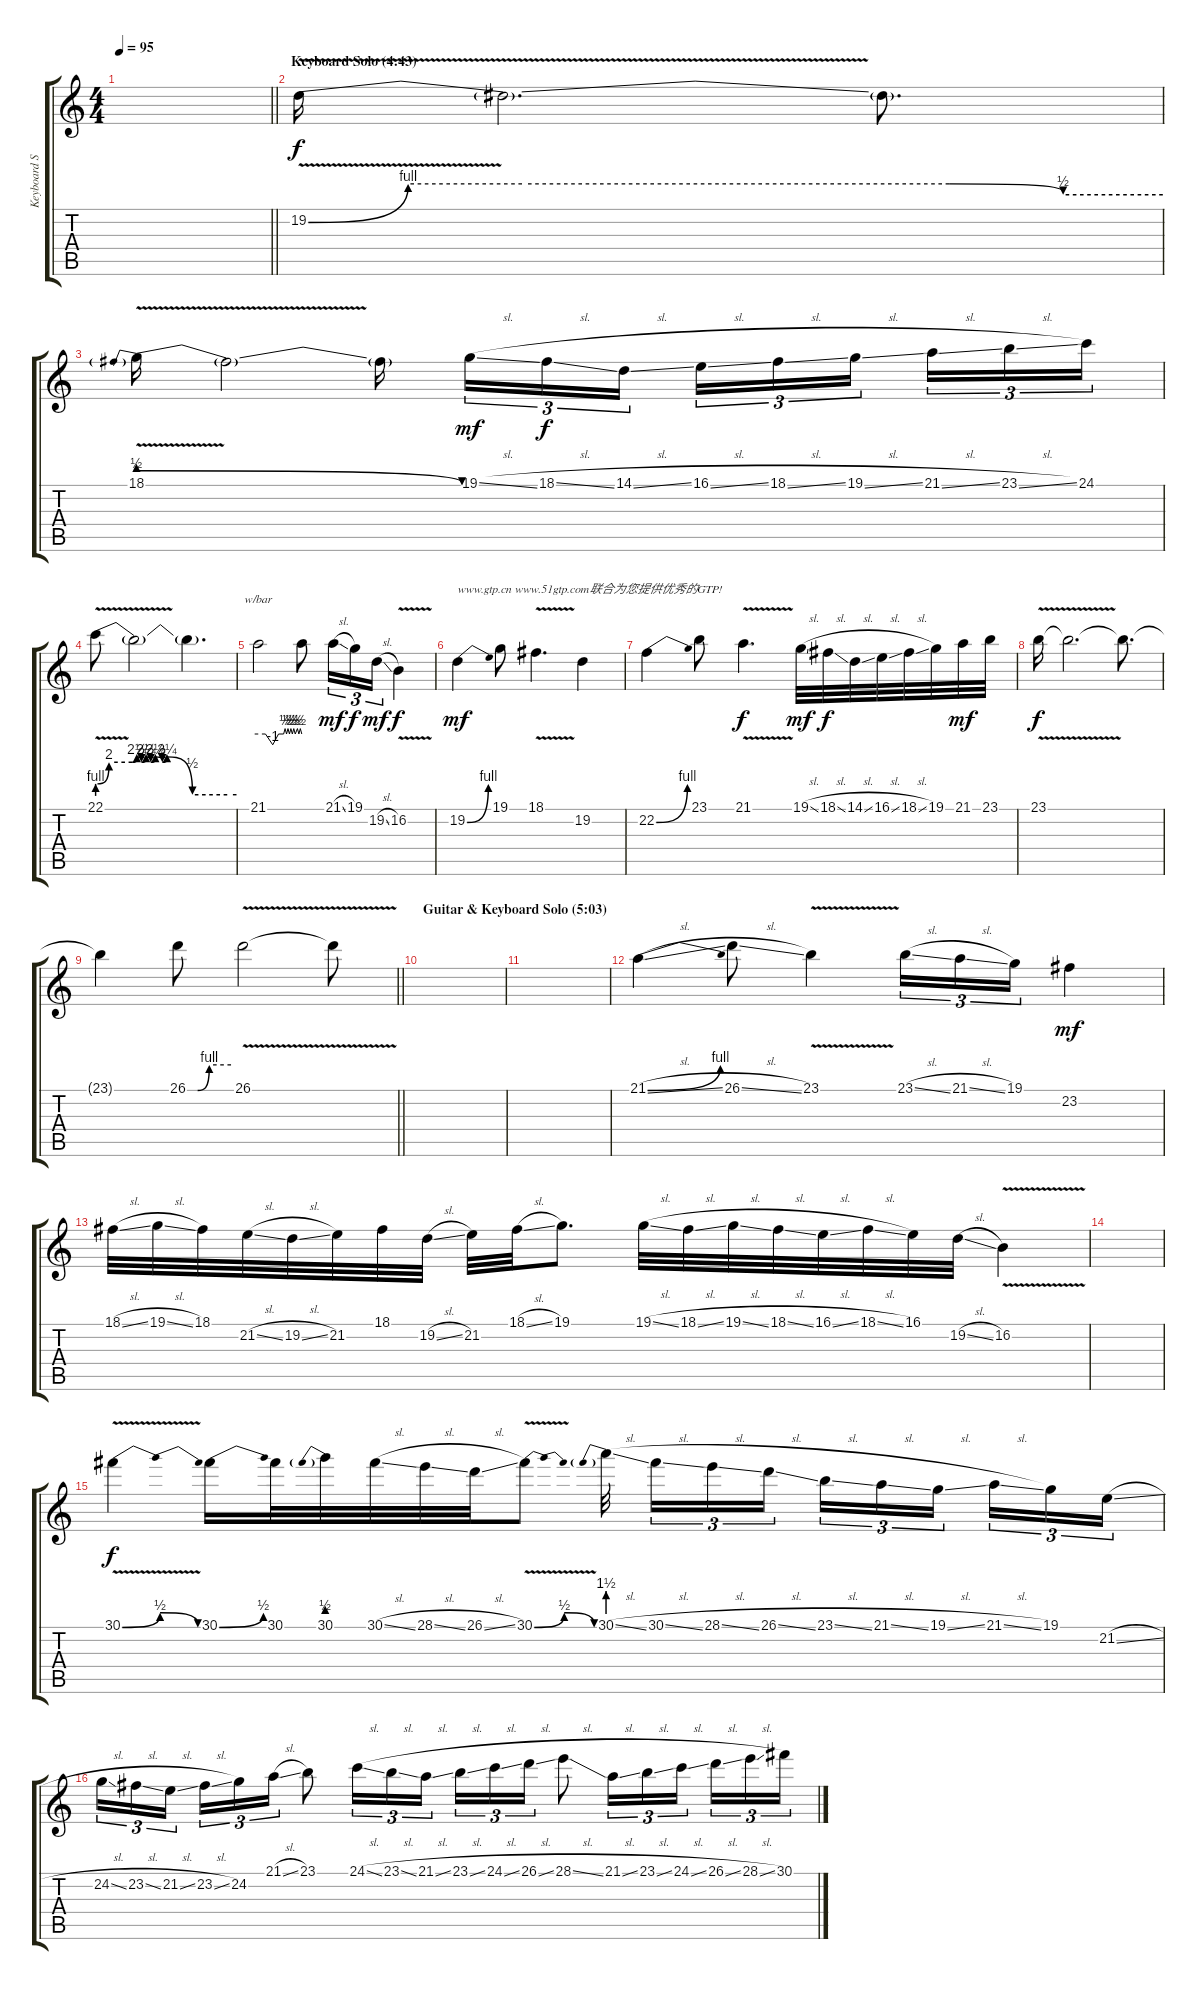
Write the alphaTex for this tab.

\track ("Keyboard Solo 2" "Keyboard S") {instrument stringensemble1}
\staff {score tabs}
\tuning (C4 G3 Eb3 Bb2 F2 C2) {hide}
\ts (4 4)
\tempo 95
\clef g2
\barLineRight lightlight
\ks c
|
\section ("" "Keyboard Solo (4:43)")
19.2{be (custom 0 0 7 4 15 4 45 4 53 2 60 2) v}.16 19.2{t}.2{d} 19.2{t}.8{d} |
18.1{be (prebendrelease 0 2 60 0) v}.16 18.1{t}.2 18.1{t}.16{beam splitsecondary} 19.1{sl}.16{tu (3 2) dy mf} 18.1{sl}.16{tu (3 2) dy f} 14.1{sl}.16{tu (3 2)} 16.1{sl}.16{tu (3 2)} 18.1{sl}.16{tu (3 2)} 19.1{sl}.16{tu (3 2) beam splitsecondary} 21.1{sl}.16{tu (3 2)} 23.1{sl}.16{tu (3 2)} 24.1.16{tu (3 2)} |
22.1{be (custom 0 4 5 8 15 8 17 9 19 8 21 9 23 8 25 9 28 8 30 9 41 2 56 2 60 2) v}.8 22.1{t}.2 22.1{t}.4{d} |
21.1.2{tbe (custom default 0 0 10 0 20 -4 28 0 35 0 37 2 39 0 41 2 43 0 45 2 47 0 49 2 51 0 54 2 56 0 58 2 60 0)} 21.1{t}.8 21.1{sl}.16{tu (3 2) dy mf} 19.1.16{tu (3 2) dy f} 19.2{sl}.16{tu (3 2) dy mf} 16.2{v}.4{dy f} |
19.2{be (bend 0 0 60 4)}.4{txt "www.gtp.cn www.51gtp.com联合为您提供优秀的GTP!" dy mf} 19.1.8 18.1{v}.4{d} 19.2.4 |
22.2{be (bend 0 0 60 4)}.4 23.1.8 21.1{v}.4{d dy f} 19.1{sl}.32{dy mf} 18.1{sl}.32{dy f} 14.1{sl}.32 16.1{sl}.32 18.1{sl}.32 19.1.32 21.1.32{dy mf} 23.1.32 |
23.1{v}.16{dy f} 23.1{t}.2{d} 23.1{t}.8{d} |
\barLineRight lightlight
23.1{t}.4 26.1{be (custom 0 0 14 0 30 4 60 4)}.8 26.1{v}.2 26.1{t}.8 |
\section ("" "Guitar & Keyboard Solo (5:03)")
|
|
21.1{be (bend 0 0 60 4) sl}.4 26.1{sl}.8 23.1{v}.4 23.1{sl}.16{tu (3 2)} 21.1{sl}.16{tu (3 2)} 19.1.16{tu (3 2)} 23.2.4{dy mf} |
18.1{sl}.32 19.1{sl}.32 18.1.32 21.2{sl}.32 19.2{sl}.32 21.2.32 18.1.32 19.2{sl}.32 21.2.32 18.1{sl}.32 19.1.8{d} 19.1{sl}.32 18.1{sl}.32 19.1{sl}.32 18.1{sl}.32 16.1{sl}.32 18.1{sl}.32 16.1.32 19.2{sl}.32 16.2{v}.4 |
|
30.1{be (bendrelease 0 0 30 2 45 2 60 0) v}.4{dy f} 30.1{be (bend 0 0 60 2)}.16 30.1.32 30.1{be (prebend 0 2 60 2)}.32 30.1{sl}.32 28.1{sl}.32 26.1{sl}.32 30.1{be (bendrelease 0 0 30 2 45 2 60 0) v}.8 30.1{be (prebend 0 6 60 6) sl}.32{beam splitsecondary} 30.1{sl}.16{tu (3 2)} 28.1{sl}.16{tu (3 2)} 26.1{sl}.16{tu (3 2)} 23.1{sl}.16{tu (3 2)} 21.1{sl}.16{tu (3 2)} 19.1{sl}.16{tu (3 2) beam splitsecondary} 21.1{sl}.16{tu (3 2)} 19.1.16{tu (3 2)} 21.2{sl}.16{tu (3 2)} |
24.2{sl}.16{tu (3 2)} 23.2{sl}.16{tu (3 2)} 21.2{sl}.16{tu (3 2) beam splitsecondary} 23.2{sl}.16{tu (3 2)} 24.2.16{tu (3 2)} 21.1{sl}.16{tu (3 2)} 23.1.8 24.1{sl}.16{tu (3 2)} 23.1{sl}.16{tu (3 2)} 21.1{sl}.16{tu (3 2)} 23.1{sl}.16{tu (3 2)} 24.1{sl}.16{tu (3 2)} 26.1{sl}.16{tu (3 2)} 28.1{sl}.8 21.1{sl}.16{tu (3 2)} 23.1{sl}.16{tu (3 2)} 24.1{sl}.16{tu (3 2) beam splitsecondary} 26.1{sl}.16{tu (3 2)} 28.1{sl}.16{tu (3 2)} 30.1.16{tu (3 2)}
